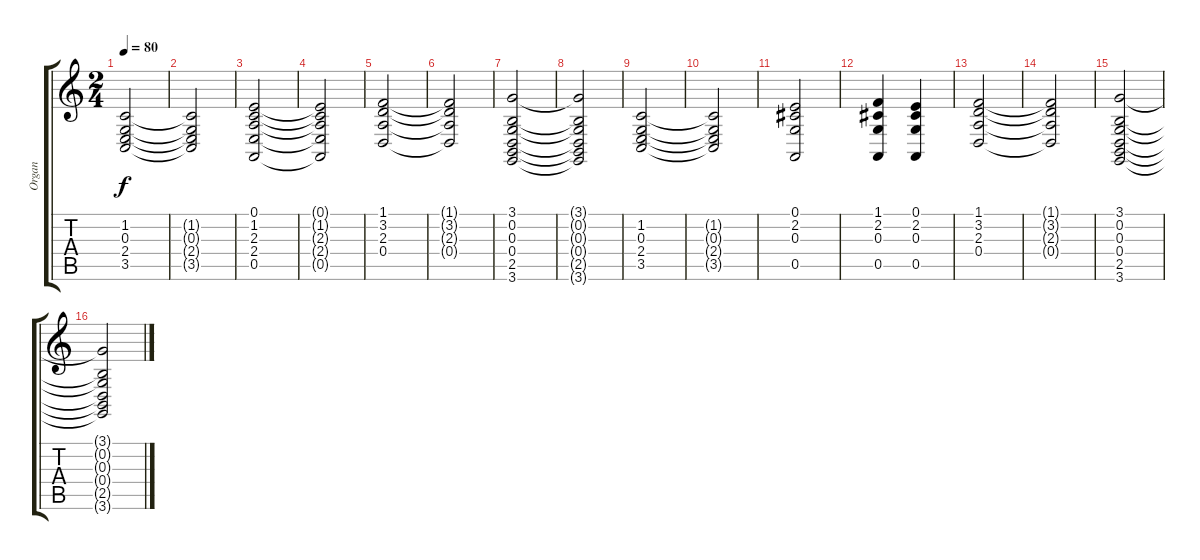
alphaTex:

\track ("Organ" "Organ") {instrument stringensemble1}
\staff {score tabs}
\tuning (E4 B3 G3 D3 A2 E2) {hide}
\ts (2 4)
\tempo 80
\clef g2
\ks aminor
(1.2 0.3 2.4 3.5).2{dy f} |
(1.2{t} 0.3{t} 2.4{t} 3.5{t}).2 |
(0.1 1.2 2.3 2.4 0.5).2 |
(0.1{t} 1.2{t} 2.3{t} 2.4{t} 0.5{t}).2 |
(1.1 3.2 2.3 0.4).2{volume 6} |
(1.1{t} 3.2{t} 2.3{t} 0.4{t}).2 |
(3.1 0.2 0.3 0.4 2.5 3.6).2 |
(3.1{t} 0.2{t} 0.3{t} 0.4{t} 2.5{t} 3.6{t}).2 |
(1.2 0.3 2.4 3.5).2 |
(1.2{t} 0.3{t} 2.4{t} 3.5{t}).2 |
(0.1 2.2 0.3 0.5).2 |
(1.1 2.2 0.3 0.5).4 (0.1 2.2 0.3 0.5).4 |
(1.1 3.2 2.3 0.4).2{volume 6} |
(1.1{t} 3.2{t} 2.3{t} 0.4{t}).2 |
(3.1 0.2 0.3 0.4 2.5 3.6).2 |
(3.1{t} 0.2{t} 0.3{t} 0.4{t} 2.5{t} 3.6{t}).2
